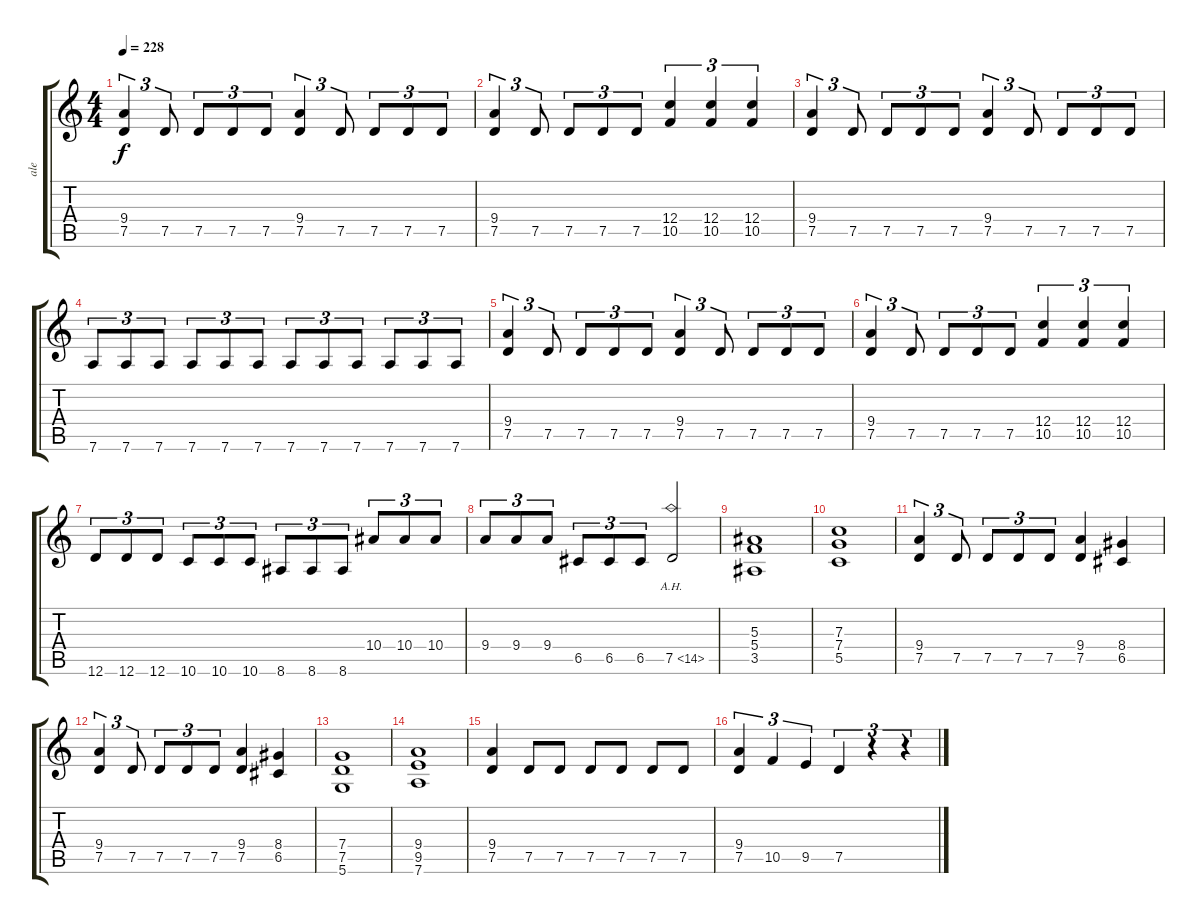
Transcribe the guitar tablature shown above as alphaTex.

\track ("ale" "ale") {instrument overdrivenguitar}
\staff {score tabs}
\tuning (D4 A3 F3 C3 G2 D2) {hide}
\ts (4 4)
\tempo 228
\clef g2
\ks c
(9.4 7.5).4{tu (3 2) dy f} 7.5.8{tu (3 2)} 7.5.8{tu (3 2)} 7.5.8{tu (3 2)} 7.5.8{tu (3 2)} (9.4 7.5).4{tu (3 2)} 7.5.8{tu (3 2)} 7.5.8{tu (3 2)} 7.5.8{tu (3 2)} 7.5.8{tu (3 2)} |
(9.4 7.5).4{tu (3 2)} 7.5.8{tu (3 2)} 7.5.8{tu (3 2)} 7.5.8{tu (3 2)} 7.5.8{tu (3 2)} (12.4 10.5).4{tu (3 2)} (12.4 10.5).4{tu (3 2)} (12.4 10.5).4{tu (3 2)} |
(9.4 7.5).4{tu (3 2)} 7.5.8{tu (3 2)} 7.5.8{tu (3 2)} 7.5.8{tu (3 2)} 7.5.8{tu (3 2)} (9.4 7.5).4{tu (3 2)} 7.5.8{tu (3 2)} 7.5.8{tu (3 2)} 7.5.8{tu (3 2)} 7.5.8{tu (3 2)} |
7.6.8{tu (3 2)} 7.6.8{tu (3 2)} 7.6.8{tu (3 2)} 7.6.8{tu (3 2)} 7.6.8{tu (3 2)} 7.6.8{tu (3 2)} 7.6.8{tu (3 2)} 7.6.8{tu (3 2)} 7.6.8{tu (3 2)} 7.6.8{tu (3 2)} 7.6.8{tu (3 2)} 7.6.8{tu (3 2)} |
(9.4 7.5).4{tu (3 2)} 7.5.8{tu (3 2)} 7.5.8{tu (3 2)} 7.5.8{tu (3 2)} 7.5.8{tu (3 2)} (9.4 7.5).4{tu (3 2)} 7.5.8{tu (3 2)} 7.5.8{tu (3 2)} 7.5.8{tu (3 2)} 7.5.8{tu (3 2)} |
(9.4 7.5).4{tu (3 2)} 7.5.8{tu (3 2)} 7.5.8{tu (3 2)} 7.5.8{tu (3 2)} 7.5.8{tu (3 2)} (12.4 10.5).4{tu (3 2)} (12.4 10.5).4{tu (3 2)} (12.4 10.5).4{tu (3 2)} |
12.6.8{tu (3 2)} 12.6.8{tu (3 2)} 12.6.8{tu (3 2)} 10.6.8{tu (3 2)} 10.6.8{tu (3 2)} 10.6.8{tu (3 2)} 8.6.8{tu (3 2)} 8.6.8{tu (3 2)} 8.6.8{tu (3 2)} 10.4.8{tu (3 2)} 10.4.8{tu (3 2)} 10.4.8{tu (3 2)} |
9.4.8{tu (3 2)} 9.4.8{tu (3 2)} 9.4.8{tu (3 2)} 6.5.8{tu (3 2)} 6.5.8{tu (3 2)} 6.5.8{tu (3 2)} 7.5{ah 7}.2 |
(5.3 5.4 3.5).1 |
(7.3 7.4 5.5).1 |
(9.4 7.5).4{tu (3 2)} 7.5.8{tu (3 2)} 7.5.8{tu (3 2)} 7.5.8{tu (3 2)} 7.5.8{tu (3 2)} (9.4 7.5).4 (8.4 6.5).4 |
(9.4 7.5).4{tu (3 2)} 7.5.8{tu (3 2)} 7.5.8{tu (3 2)} 7.5.8{tu (3 2)} 7.5.8{tu (3 2)} (9.4 7.5).4 (8.4 6.5).4 |
(7.4 7.5 5.6).1 |
(9.4 9.5 7.6).1 |
(9.4 7.5).4 7.5.8 7.5.8 7.5.8 7.5.8 7.5.8 7.5.8 |
(9.4 7.5).4{tu (3 2)} 10.5.4{tu (3 2)} 9.5.4{tu (3 2)} 7.5.4{tu (3 2)} r.4{tu (3 2)} r.4{tu (3 2)}
